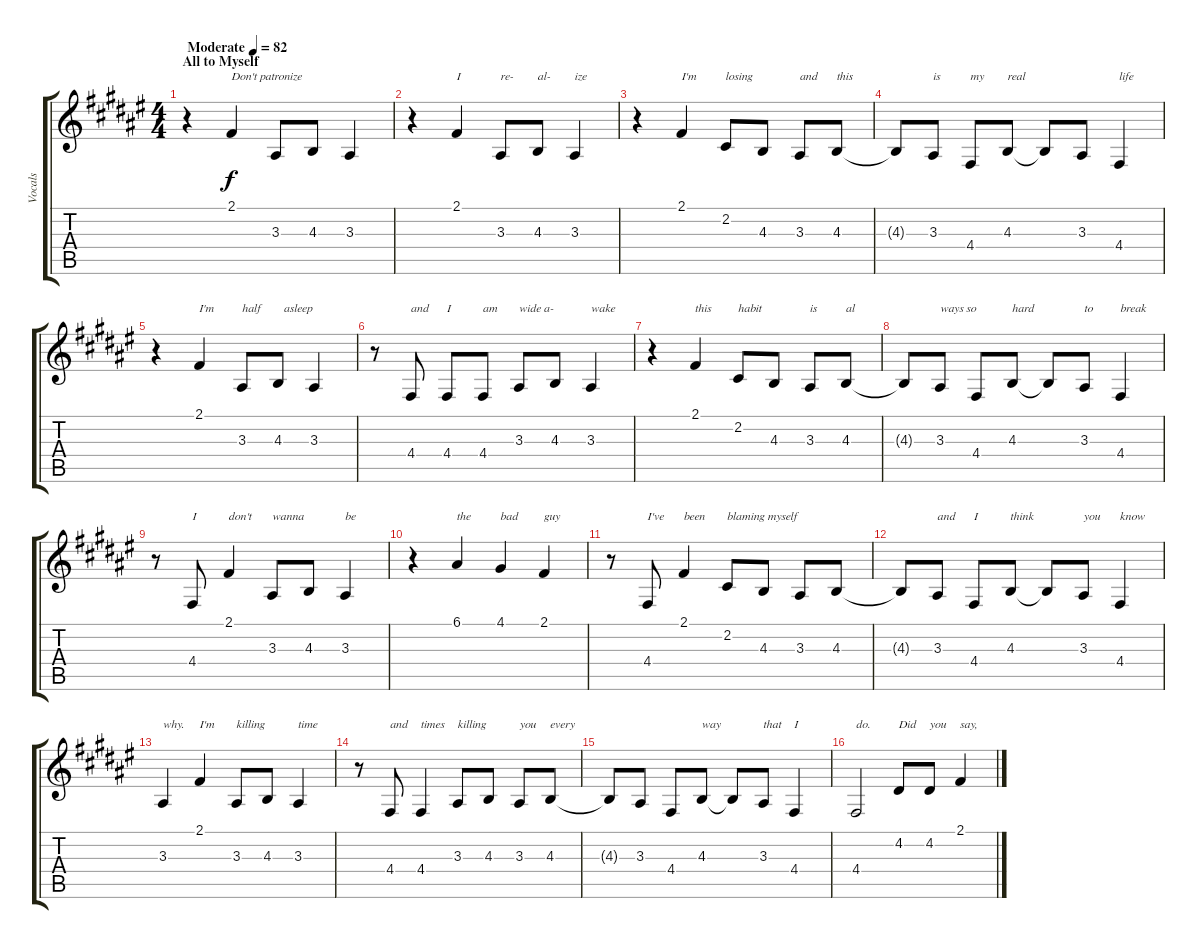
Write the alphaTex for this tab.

\track ("Vocals" "Vocals") {instrument choiraahs}
\staff {score tabs}
\tuning (E4 B3 G3 D3 A2 E2) {hide}
\ts (4 4)
\section ("" "All to Myself")
\tempo (82 "Moderate")
\tempo 135
\tempo (82 "Moderate")
\clef g2
\ks f#
r.4{dy f instrument choiraahs} 2.1.4{txt "Don't patronize"} 3.3.8 4.3.8 3.3.4 |
r.4 2.1.4{txt "I"} 3.3.8{txt "re-"} 4.3.8{txt "al-"} 3.3.4{txt "ize"} |
r.4 2.1.4{txt "I'm"} 2.2.8{txt "losing"} 4.3.8 3.3.8{txt "and"} 4.3.8{txt "this"} |
4.3{t}.8 3.3.8{txt "is"} 4.4.8{txt "my"} 4.3.8{txt "real"} 4.3{t}.8 3.3.8 4.4.4{txt "life"} |
r.4 2.1.4{txt "I'm"} 3.3.8{txt "half"} 4.3.8{txt "  asleep"} 3.3.4 |
r.8 4.4.8{txt "and"} 4.4.8{txt "I"} 4.4.8{txt "am"} 3.3.8{txt "wide a-"} 4.3.8 3.3.4{txt "wake"} |
r.4 2.1.4{txt "this"} 2.2.8{txt "habit"} 4.3.8 3.3.8{txt "is"} 4.3.8{txt "al"} |
4.3{t}.8 3.3.8{txt "ways so"} 4.4.8 4.3.8{txt "hard"} 4.3{t}.8 3.3.8{txt "to"} 4.4.4{txt "break"} |
r.8 4.4.8{txt "I"} 2.1.4{txt "don't"} 3.3.8{txt "wanna"} 4.3.8 3.3.4{txt "be"} |
r.4 6.1.4{txt "the"} 4.1.4{txt "bad"} 2.1.4{txt "guy"} |
r.8 4.4.8{txt "I've"} 2.1.4{txt "been"} 2.2.8{txt "blaming myself"} 4.3.8 3.3.8 4.3.8 |
4.3{t}.8 3.3.8{txt "and"} 4.4.8{txt "I"} 4.3.8{txt "think"} 4.3{t}.8 3.3.8{txt "you"} 4.4.4{txt "know"} |
3.3.4{txt "why."} 2.1.4{txt "I'm"} 3.3.8{txt "killing"} 4.3.8 3.3.4{txt "time"} |
r.8 4.4.8{txt "and"} 4.4.4{txt "times"} 3.3.8{txt "killing"} 4.3.8 3.3.8{txt "you"} 4.3.8{txt "every"} |
4.3{t}.8 3.3.8 4.4.8 4.3.8{txt "way"} 4.3{t}.8 3.3.8{txt "that"} 4.4.4{txt "I"} |
4.4.2{txt "do."} 4.2.8{txt "Did"} 4.2.8{txt "you"} 2.1.4{txt "say,"}
